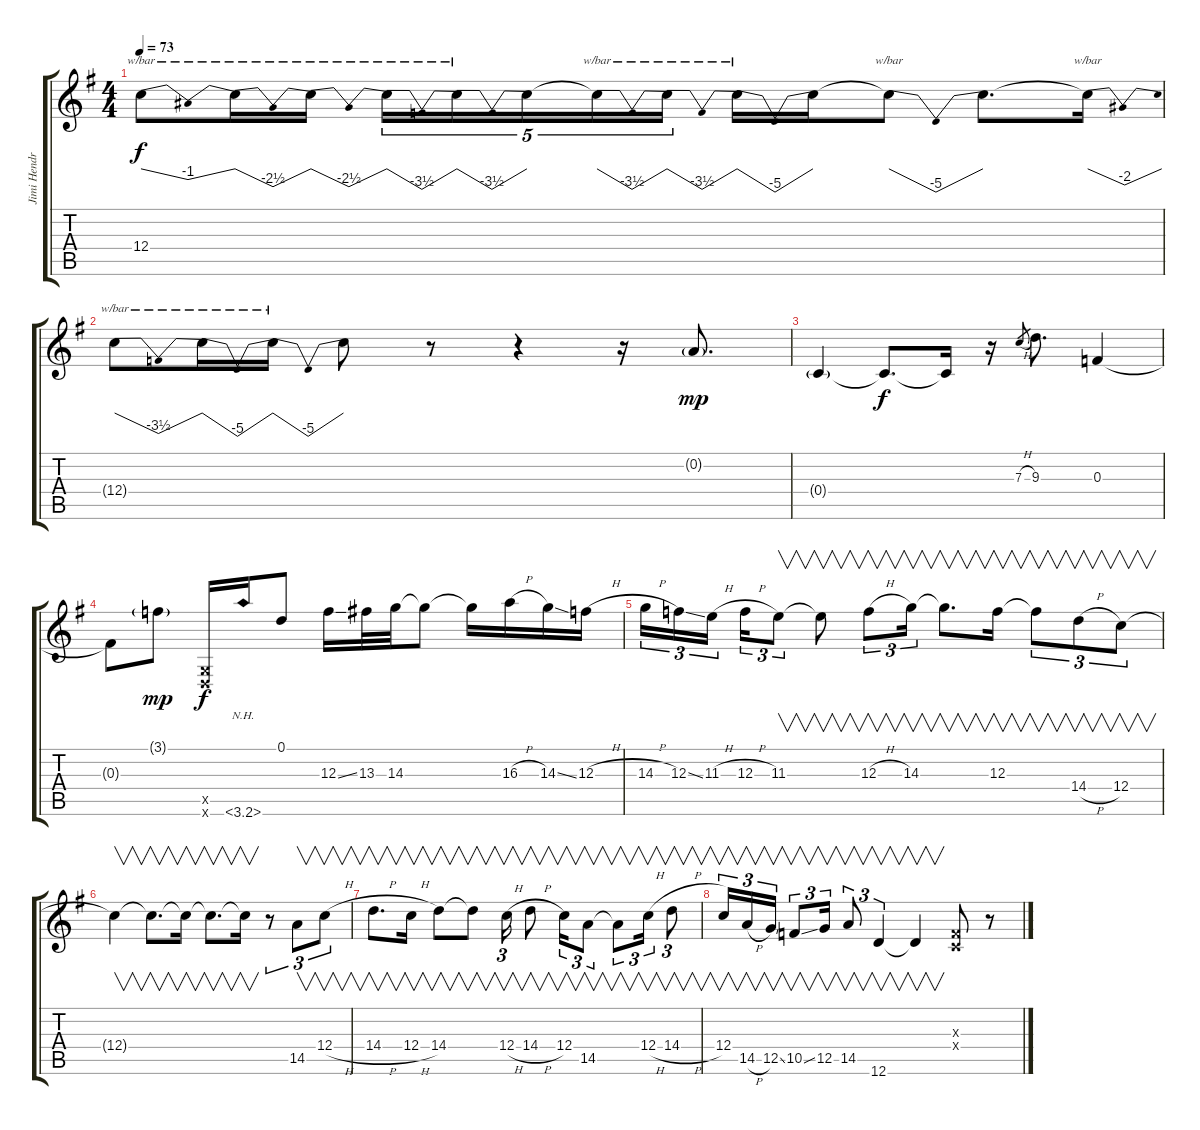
\track ("Jimi Hendrix" "Jimi Hendr") {instrument overdrivenguitar}
\staff {score tabs}
\tuning (D4 A3 F3 C3 G2 D2) {hide}
\ts (4 4)
\tempo 73
\clef g2
\ks g
12.4{t}.8{tbe (dip default 0 0 30 -4 60 0) dy f} 12.4{t}.16{tbe (dip default 0 0 30 -10 60 0)} 12.4{t}.16{tbe (dip default 0 0 30 -10 60 0)} 12.4{t}.16{tu (5 4) tbe (dip default 0 0 30 -14 60 0)} 12.4{t}.16{tu (5 4) tbe (dip default 0 0 30 -14 60 0)} 12.4{t}.16{tu (5 4)} 12.4{t}.16{tu (5 4) tbe (dip default 0 0 30 -14 60 0)} 12.4{t}.16{tu (5 4) tbe (dip default 0 0 30 -14 60 0)} 12.4{t}.16{tbe (dip default 0 0 30 -20 60 0)} 12.4{t}.16 12.4{t}.8{tbe (dip default 0 0 30 -20 60 0)} 12.4{t}.8{d} 12.4{t}.16{tbe (dip default 0 0 30 -8 60 0)} |
12.4{t}.8{tbe (dip default 0 0 30 -14 60 0)} 12.4{t}.16{tbe (dip default 0 0 30 -20 60 0)} 12.4{t}.16{tbe (dip default 0 0 30 -20 60 0)} 12.4{t}.8 r.8 r.4 r.16 0.2{g}.8{d dy mp} |
0.4{g}.4 0.4{t}.8{d dy f} 0.4{t}.16 r.16 7.3{h}.8{gr} 9.3.8{d} 0.3.4 |
0.3{t}.8 3.1{g}.8{dy mp} (0.5{x} 0.6{x}).16{dy f} 3.6{nh}.16 0.1.8 12.3{ss}.16 13.3.32 14.3.32 14.3{t}.8 14.3{t}.16 16.3{h}.16 14.3{ss}.16 12.3{h}.16 |
14.3{h}.16{tu (3 2)} 12.3{ss}.16{tu (3 2)} 11.3{h}.16{tu (3 2) beam splitsecondary} 12.3{h}.16{tu (3 2)} 11.3.8{v tu (3 2)} 11.3{t}.8{v} 12.3{h}.8{v tu (3 2)} 14.3.16{v tu (3 2)} 14.3{t}.8{v d} 12.3.16{v} 12.3{t}.8{v tu (3 2)} 14.4{h}.8{v tu (3 2)} 12.4.8{v tu (3 2)} |
12.4{t}.4{v} 12.4{t}.8{v d} 12.4{t}.16{v} 12.4{t}.8{v d} 12.4{t}.16{v} r.8{tu (3 2)} 14.5.8{v tu (3 2)} 12.4{h}.8{v tu (3 2)} |
14.4{h}.8{v d} 12.4{h}.16{v} 14.4.8{v} 14.4{t}.8{v} 12.4{h}.16{v tu (3 2)} 14.4{h}.8{v} 12.4.16{v tu (3 2)} 14.5.8{v tu (3 2)} 14.5{t}.8{v tu (3 2)} 12.4{h}.16{v tu (3 2)} 14.4{h}.8{v tu (3 2)} |
12.4.16{v tu (3 2)} 14.5{h}.16{v tu (3 2)} 12.5{ss}.16{v tu (3 2)} 10.5{ss}.8{v tu (3 2)} 12.5.16{v tu (3 2)} 14.5.8{v tu (3 2)} 12.6.4{v tu (3 2)} 12.6{t}.4{v} (0.3{x} 0.4{x}).8 r.8
